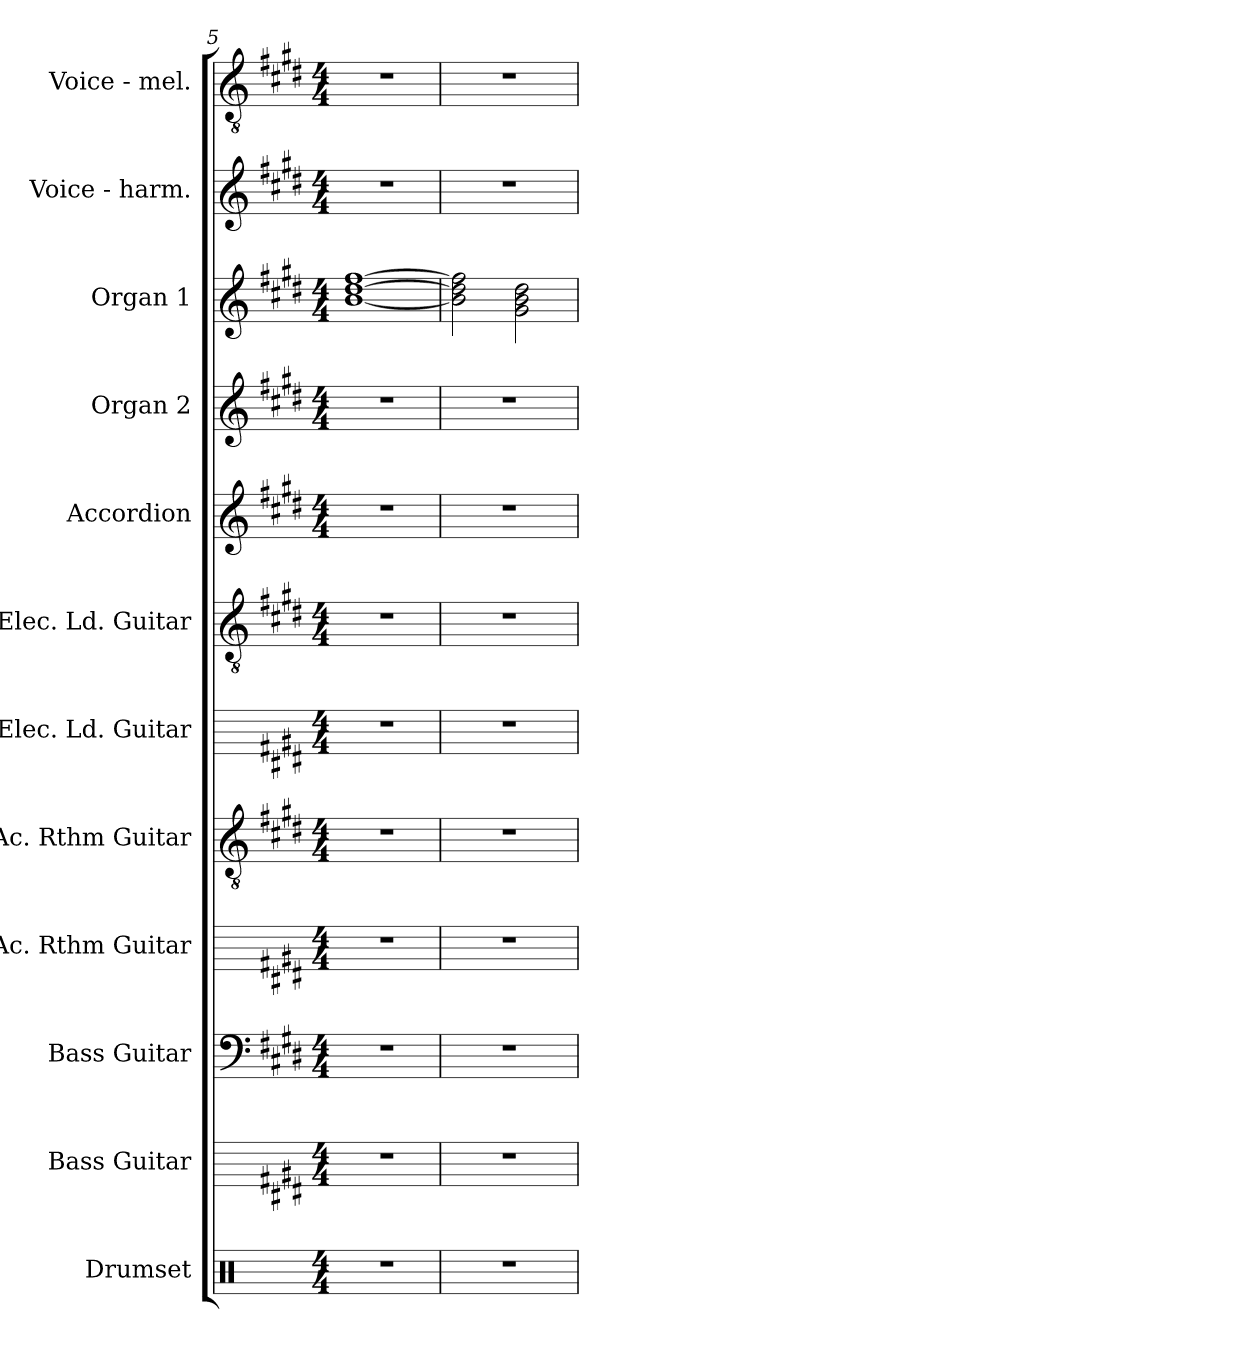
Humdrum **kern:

**kern	**kern	**kern	**kern	**kern	**kern	**kern	**kern	**kern	**kern	**kern	**kern
*part12	*part11	*part10	*part9	*part8	*part7	*part6	*part5	*part4	*part3	*part2	*part1
*staff12	*staff11	*staff10	*staff9	*staff8	*staff7	*staff6	*staff5	*staff4	*staff3	*staff2	*staff1
*I"Drumset	*I"Bass Guitar	*I"Bass Guitar	*I"Ac. Rthm Guitar	*I"Ac. Rthm Guitar	*I"Elec. Ld. Guitar	*I"Elec. Ld. Guitar	*I"Accordion	*I"Organ 2	*I"Organ 1	*I"Voice - harm.	*I"Voice - mel.
*I'Drums	*I'Bass	*I'Bass	*I'R. Guit.	*I'R. Guit.	*I'Ld. Guit.	*I'Ld. Guit.	*I'Acc.	*I'Org. 2	*I'Org. 1	*I'Harm.	*I'Mel.
*clefX	*	*clefF4	*	*clefGv2	*	*clefGv2	*clefG2	*clefG2	*clefG2	*clefG2	*clefGv2
*	*ITrd7c12	*ITrd7c12	*	*	*	*	*	*	*	*	*
*k[]	*k[f#c#g#d#]	*k[f#c#g#d#]	*k[f#c#g#d#]	*k[f#c#g#d#]	*k[f#c#g#d#]	*k[f#c#g#d#]	*k[f#c#g#d#]	*k[f#c#g#d#]	*k[f#c#g#d#]	*k[f#c#g#d#]	*k[f#c#g#d#]
*M4/4	*M4/4	*M4/4	*M4/4	*M4/4	*M4/4	*M4/4	*M4/4	*M4/4	*M4/4	*M4/4	*M4/4
=5	=5	=5	=5	=5	=5	=5	=5	=5	=5	=5	=5
1r	1r	1r	1r	1r	1r	1r	1r	1r	[1b [1dd# [1ff#	1r	1r
=6	=6	=6	=6	=6	=6	=6	=6	=6	=6	=6	=6
1r	1r	1r	1r	1r	1r	1r	1r	1r	2b\] 2dd#\] 2ff#\]	1r	1r
.	.	.	.	.	.	.	.	.	2g#\ 2b\ 2dd#\	.	.
=	=	=	=	=	=	=	=	=	=	=	=
*-	*-	*-	*-	*-	*-	*-	*-	*-	*-	*-	*-
